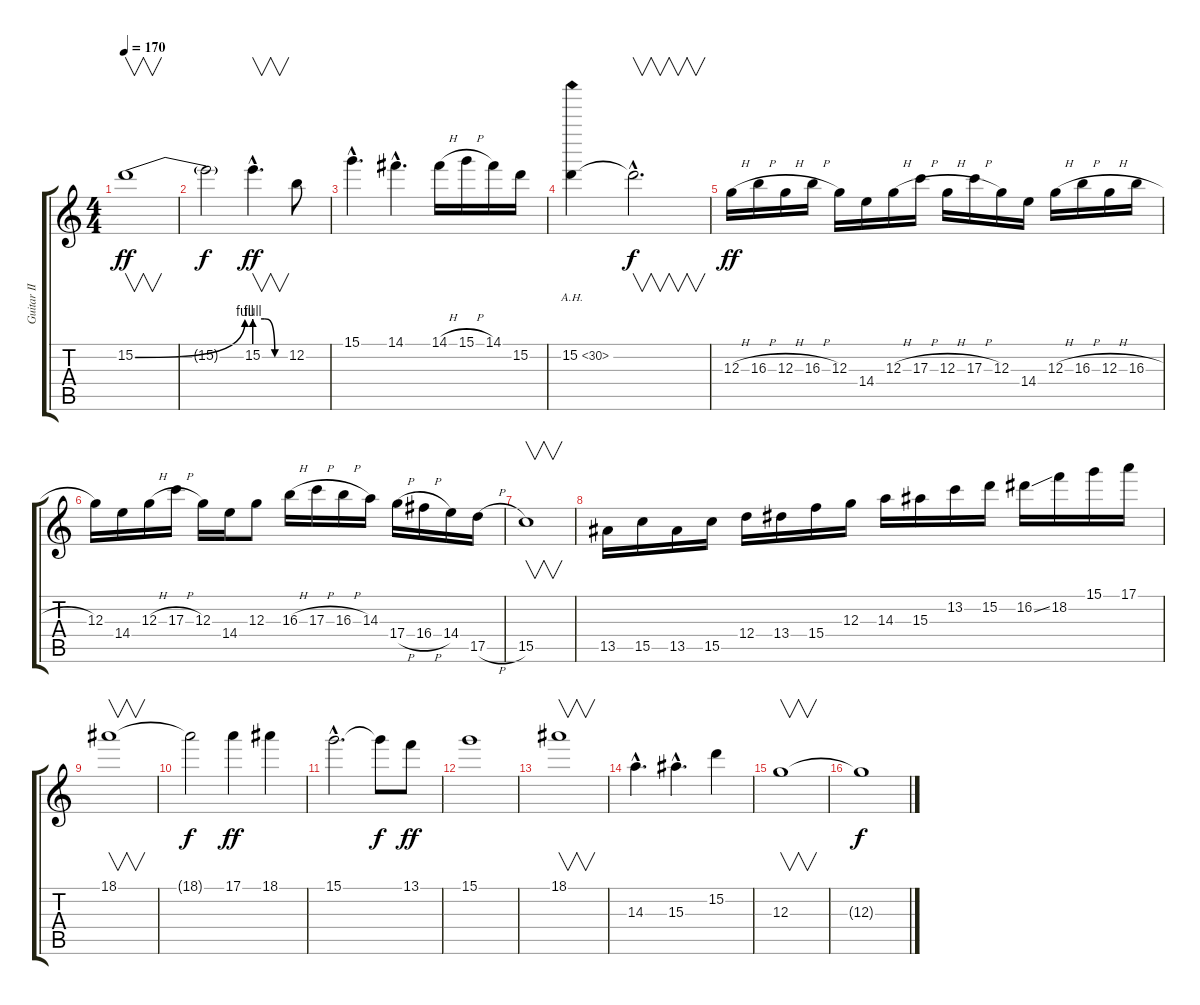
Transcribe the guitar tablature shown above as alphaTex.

\track ("Guitar II" "Guitar II") {instrument distortionguitar}
\staff {score tabs}
\tuning (E4 B3 G3 D3 A2 E2) {hide}
\ts (4 4)
\tempo 170
\clef g2
\ks c
15.2{be (bend 0 0 60 4)}.1{v dy ff} |
15.2{t}.2{dy f} 15.2{be (custom 0 4 20 4 40 0 60 0) hac}.4{v d dy ff} 12.2.8 |
15.1{hac}.4{d} 14.1{hac}.4{d} 14.1{h}.16 15.1{h}.16 14.1.16 15.2.16 |
15.2{ah 15}.4 15.2{hac t}.2{v d dy f} |
12.3{h}.16{dy ff} 16.3{h}.16 12.3{h}.16 16.3{h}.16 12.3.16 14.4.16 12.3{h}.16 17.3{h}.16 12.3{h}.16 17.3{h}.16 12.3.16 14.4.16 12.3{h}.16 16.3{h}.16 12.3{h}.16 16.3{h}.16 |
12.3.16 14.4.16 12.3{h}.16 17.3{h}.16 12.3.16 14.4.16 12.3.8 16.3{h}.16 17.3{h}.16 16.3{h}.16 14.3.16 17.4{h}.16 16.4{h}.16 14.4.16 17.5{h}.16 |
15.5.1{v} |
13.5.16 15.5.16 13.5.16 15.5.16 12.4.16 13.4.16 15.4.16 12.3.16 14.3.16 15.3.16 13.2.16 15.2.16 16.2{ss}.16 18.2.16 15.1.16 17.1.16 |
18.1.1{v} |
18.1{t}.2{dy f} 17.1.4{dy ff} 18.1.4 |
15.1{hac}.2{d} 15.1{t}.8{dy f} 13.1.8{dy ff} |
15.1.1 |
18.1.1{v} |
14.3{hac}.4{d} 15.3{hac}.4{d} 15.2.4 |
12.3.1{v} |
12.3{t}.1{dy f}
